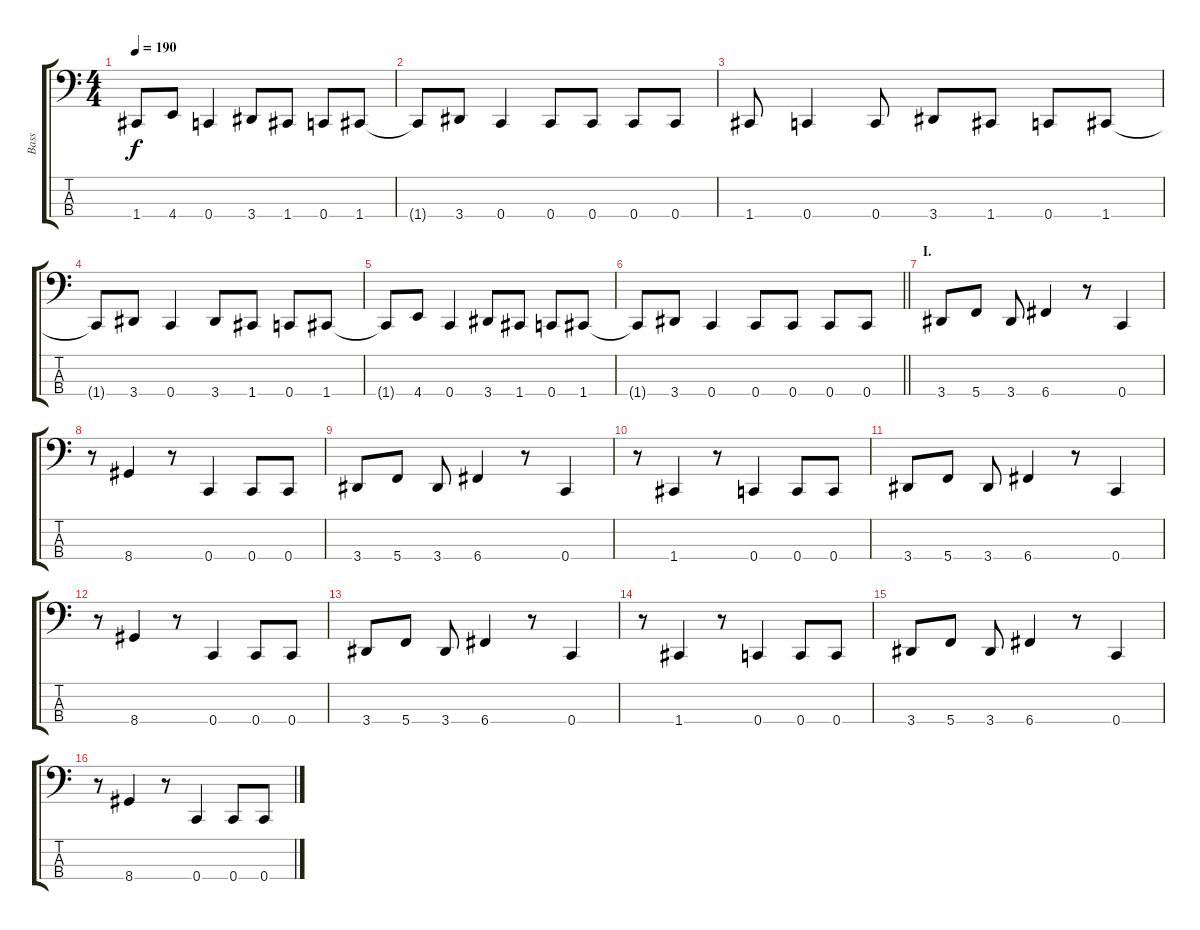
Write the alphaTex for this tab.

\track ("Bass" "Bass") {instrument electricbasspick}
\staff {score tabs}
\tuning (F2 C2 G1 C1) {hide}
\ts (4 4)
\tempo 190
\clef f4
\ks c
1.4{t}.8{dy f} 4.4.8 0.4.4 3.4.8 1.4.8 0.4.8 1.4.8 |
1.4{t}.8 3.4.8 0.4.4 0.4.8 0.4.8 0.4.8 0.4.8 |
1.4.8 0.4.4 0.4.8 3.4.8 1.4.8 0.4.8 1.4.8 |
1.4{t}.8 3.4.8 0.4.4 3.4.8 1.4.8 0.4.8 1.4.8 |
1.4{t}.8 4.4.8 0.4.4 3.4.8 1.4.8 0.4.8 1.4.8 |
\barLineRight lightlight
1.4{t}.8 3.4.8 0.4.4 0.4.8 0.4.8 0.4.8 0.4.8 |
\section ("" "I.")
3.4.8 5.4.8 3.4.8 6.4.4 r.8 0.4.4 |
r.8 8.4.4 r.8 0.4.4 0.4.8 0.4.8 |
3.4.8 5.4.8 3.4.8 6.4.4 r.8 0.4.4 |
r.8 1.4.4 r.8 0.4.4 0.4.8 0.4.8 |
3.4.8 5.4.8 3.4.8 6.4.4 r.8 0.4.4 |
r.8 8.4.4 r.8 0.4.4 0.4.8 0.4.8 |
3.4.8 5.4.8 3.4.8 6.4.4 r.8 0.4.4 |
r.8 1.4.4 r.8 0.4.4 0.4.8 0.4.8 |
3.4.8 5.4.8 3.4.8 6.4.4 r.8 0.4.4 |
r.8 8.4.4 r.8 0.4.4 0.4.8 0.4.8
